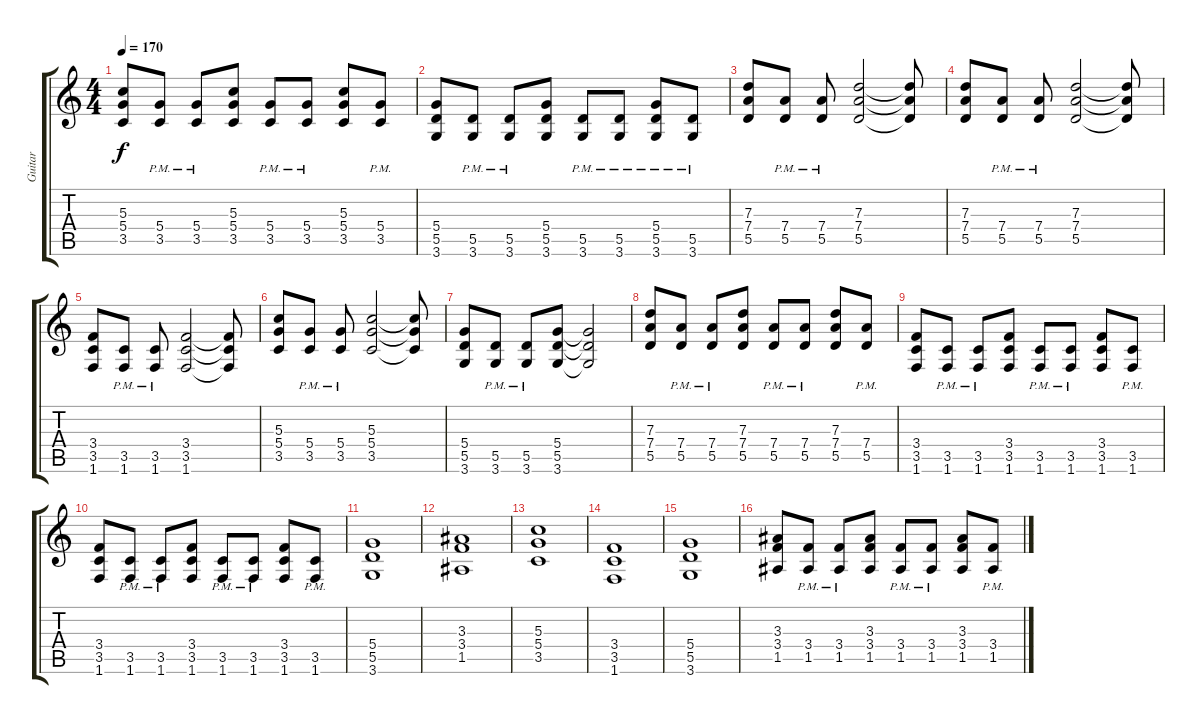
\track ("Guitar" "Guitar") {instrument distortionguitar}
\staff {score tabs}
\tuning (E4 B3 G3 D3 A2 E2) {hide}
\ts (4 4)
\tempo 170
\clef g2
\ks c
(5.3 5.4 3.5).8{dy f} (5.4{pm} 3.5{pm}).8 (5.4{pm} 3.5{pm}).8 (5.3 5.4 3.5).8 (5.4{pm} 3.5{pm}).8 (5.4{pm} 3.5{pm}).8 (5.3 5.4 3.5).8 (5.4{pm} 3.5{pm}).8 |
(5.4 5.5 3.6).8 (5.5{pm} 3.6{pm}).8 (5.5{pm} 3.6{pm}).8 (5.4 5.5 3.6).8 (5.5{pm} 3.6{pm}).8 (5.5{pm} 3.6{pm}).8 (5.4{pm} 5.5 3.6{pm}).8 (5.5{pm} 3.6{pm}).8 |
(7.3 7.4 5.5).8 (7.4{pm} 5.5{pm}).8 (7.4{pm} 5.5{pm}).8 (7.3 7.4 5.5).2 (7.3{t} 7.4{t} 5.5{t}).8 |
(7.3 7.4 5.5).8 (7.4{pm} 5.5{pm}).8 (7.4{pm} 5.5{pm}).8 (7.3 7.4 5.5).2 (7.3{t} 7.4{t} 5.5{t}).8 |
(3.4 3.5 1.6).8 (3.5{pm} 1.6{pm}).8 (3.5{pm} 1.6{pm}).8 (3.4 3.5 1.6).2 (3.4{t} 3.5{t} 1.6{t}).8 |
(5.3 5.4 3.5).8 (5.4{pm} 3.5{pm}).8 (5.4{pm} 3.5{pm}).8 (5.3 5.4 3.5).2 (5.3{t} 5.4{t} 3.5{t}).8 |
(5.4 5.5 3.6).8 (5.5{pm} 3.6{pm}).8 (5.5{pm} 3.6{pm}).8 (5.4 5.5 3.6).8 (5.4{t} 5.5{t} 3.6{t}).2 |
(7.3 7.4 5.5).8 (7.4{pm} 5.5{pm}).8 (7.4{pm} 5.5{pm}).8 (7.3 7.4 5.5).8 (7.4{pm} 5.5{pm}).8 (7.4{pm} 5.5{pm}).8 (7.3 7.4 5.5).8 (7.4{pm} 5.5{pm}).8 |
(3.4 3.5 1.6).8 (3.5{pm} 1.6{pm}).8 (3.5{pm} 1.6{pm}).8 (3.4 3.5 1.6).8 (3.5{pm} 1.6{pm}).8 (3.5{pm} 1.6{pm}).8 (3.4 3.5 1.6).8 (3.5{pm} 1.6{pm}).8 |
(3.4 3.5 1.6).8 (3.5{pm} 1.6{pm}).8 (3.5{pm} 1.6{pm}).8 (3.4 3.5 1.6).8 (3.5{pm} 1.6{pm}).8 (3.5{pm} 1.6{pm}).8 (3.4 3.5 1.6).8 (3.5{pm} 1.6{pm}).8 |
(5.4 5.5 3.6).1 |
(3.3 3.4 1.5).1 |
(5.3 5.4 3.5).1 |
(3.4 3.5 1.6).1 |
(5.4 5.5 3.6).1 |
(3.3 3.4 1.5).8 (3.4{pm} 1.5{pm}).8 (3.4{pm} 1.5{pm}).8 (3.3 3.4 1.5).8 (3.4{pm} 1.5{pm}).8 (3.4{pm} 1.5{pm}).8 (3.3 3.4 1.5).8 (3.4{pm} 1.5{pm}).8
